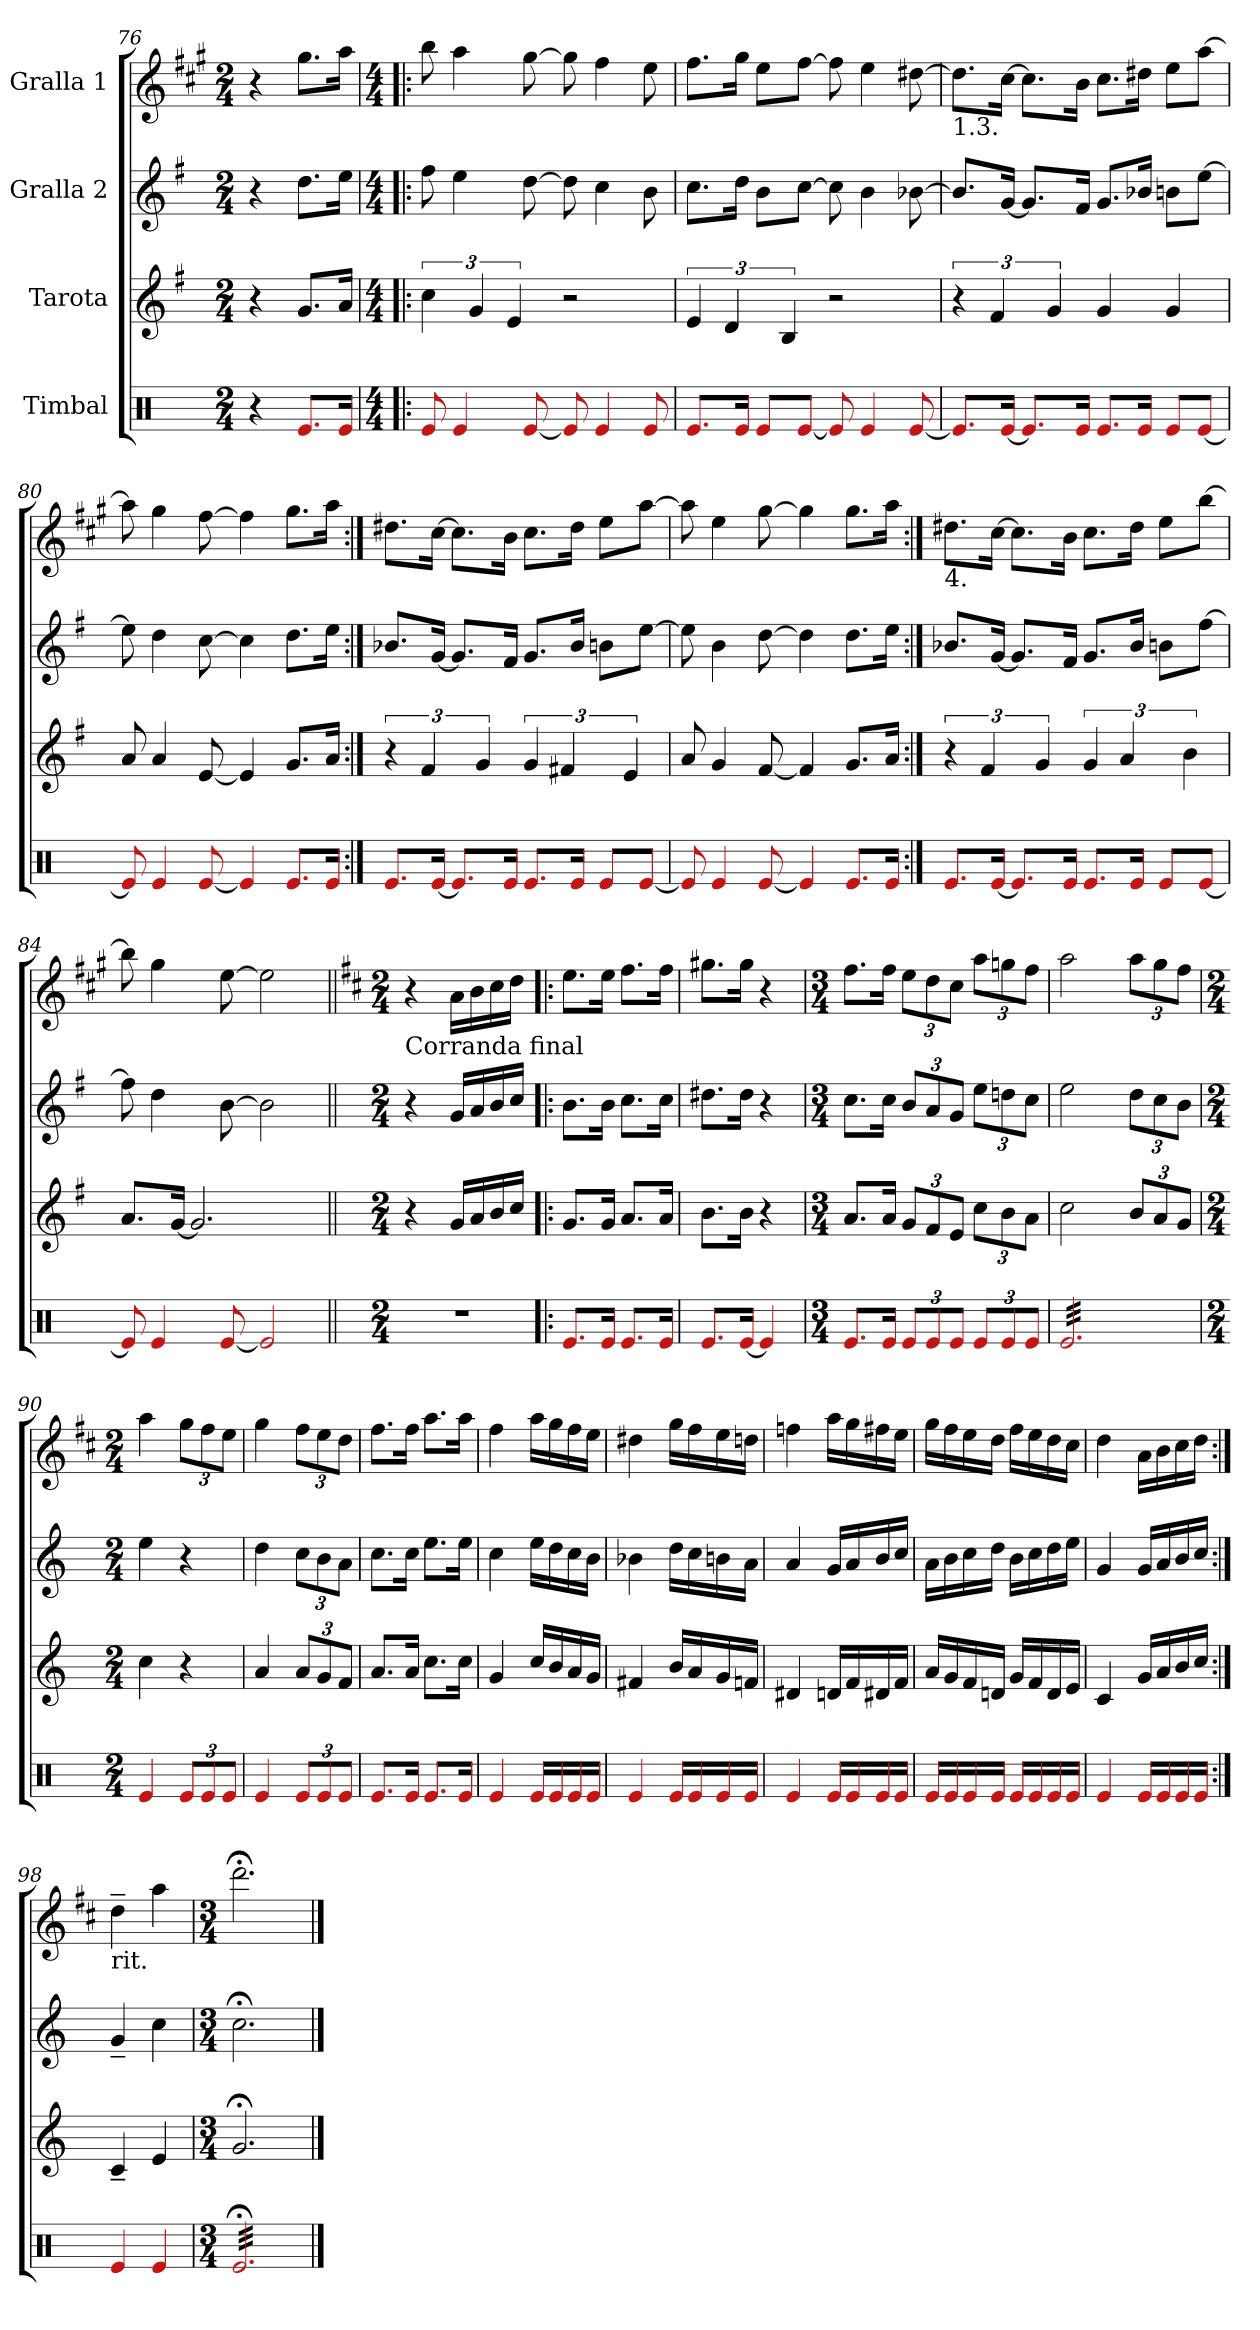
**kern	**kern	**kern	**kern
*part4	*part3	*part2	*part1
*staff4	*staff3	*staff2	*staff1
*I"Timbal	*I"Tarota	*I"Gralla 2	*I"Gralla 1
!!LO:LB:g=z
*clefX	*clefG2	*clefG2	*clefG2
*	*	*	*ITrd1c2
*k[]	*k[f#]	*k[f#]	*k[f#]
*	*G:	*G:	*G:
*M2/4	*M2/4	*M2/4	*M2/4
=76	=76	=76	=76
4r	4r	4r	4r
8.e/L	8.g/L	8.dd\L	8.ff#\L
16e/Jk	16a/Jk	16ee\Jk	16gg\Jk
=77!|:	=77!|:	=77!|:	=77!|:
*M4/4	*M4/4	*M4/4	*M4/4
8e/	6cc\	8ff#\	8aa\
4e/	.	4ee\	4gg\
.	6g/	.	.
.	6e/	.	.
[8e/	.	[8dd\	[8ff#\
8e/]	2r	8dd\]	8ff#\]
4e/	.	4cc\	4ee\
8e/	.	8b\	8dd\
=78	=78	=78	=78
8.e/L	6e/	8.cc\L	8.ee\L
.	6d/	.	.
16e/Jk	.	16dd\Jk	16ff#\Jk
8e/L	.	8b\L	8dd\L
.	6B/	.	.
[8e/J	.	[8cc\J	[8ee\J
8e/]	2r	8cc\]	8ee\]
4e/	.	4b\	4dd\
[8e/	.	[8b-X\	[8cc#X\
!!LO:PB:g=z
=79	=79	=79	=79
!	!	!	!LO:TX:b:t=1.3.
8.e/L]	6r	8.b-/L]	8.cc#\L]
.	6f#/	.	.
[16e/Jk	.	[16g/Jk	[16b\Jk
8.e/L]	.	8.g/L]	8.b\L]
.	6g/	.	.
16e/Jk	.	16f#/Jk	16a\Jk
8.e/L	4g/	8.g/L	8.b\L
16e/Jk	.	16b-X/Jk	16cc#X\Jk
8e/L	4g/	8bn\L	8dd\L
[8e/J	.	[8ee\J	[8gg\J
=80	=80	=80	=80
8e/]	8a/	8ee\]	8gg\]
4e/	4a/	4dd\	4ff#\
[8e/	[8e/	[8cc\	[8ee\
4e/]	4e/]	4cc\]	4ee\]
8.e/L	8.g/L	8.dd\L	8.ff#\L
16e/Jk	16a/Jk	16ee\Jk	16gg\Jk
=81:|!	=81:|!	=81:|!	=81:|!
8.e/L	6r	8.b-X/L	8.cc#X\L
.	6f#/	.	.
[16e/Jk	.	[16g/Jk	[16b\Jk
8.e/L]	.	8.g/L]	8.b\L]
.	6g/	.	.
16e/Jk	.	16f#/Jk	16a\Jk
8.e/L	6g/	8.g/L	8.b\L
.	6f#X/	.	.
16e/Jk	.	16b-/Jk	16cc#\Jk
8e/L	.	8bn\L	8dd\L
.	6e/	.	.
[8e/J	.	[8ee\J	[8gg\J
!!LO:LB:g=z
=82	=82	=82	=82
8e/]	8a/	8ee\]	8gg\]
4e/	4g/	4b\	4dd\
[8e/	[8f#/	[8dd\	[8ff#\
4e/]	4f#/]	4dd\]	4ff#\]
8.e/L	8.g/L	8.dd\L	8.ff#\L
16e/Jk	16a/Jk	16ee\Jk	16gg\Jk
=83:|!	=83:|!	=83:|!	=83:|!
!	!	!	!LO:TX:b:t=4.
8.e/L	6r	8.b-X/L	8.cc#X\L
.	6f#/	.	.
[16e/Jk	.	[16g/Jk	[16b\Jk
8.e/L]	.	8.g/L]	8.b\L]
.	6g/	.	.
16e/Jk	.	16f#/Jk	16a\Jk
8.e/L	6g/	8.g/L	8.b\L
.	6a/	.	.
16e/Jk	.	16b-/Jk	16cc#\Jk
8e/L	.	8bn\L	8dd\L
.	6b\	.	.
[8e/J	.	[8ff#\J	[8aa\J
=84	=84	=84	=84
8e/]	8.a/L	8ff#\]	8aa\]
4e/	.	4dd\	4ff#\
.	[16g/Jk	.	.
.	2.g/]	.	.
[8e/	.	[8b\	[8dd\
2e/]	.	2b\]	2dd\]
=85||	=85||	=85||	=85||
*	*k[]	*k[]	*k[]
*	*C:	*C:	*C:
*M2/4	*M2/4	*M2/4	*M2/4
!	!	!	!LO:TX:b:t=Corranda final
2r	4r	4r	4r
.	16g/LL	16g/LL	16g\LL
.	16a/	16a/	16a\
.	16b/	16b/	16b\
.	16cc/JJ	16cc/JJ	16cc\JJ
!!LO:LB:g=z
=86!|:	=86!|:	=86!|:	=86!|:
8.e/L	8.g/L	8.b\L	8.dd\L
16e/Jk	16g/Jk	16b\Jk	16dd\Jk
8.e/L	8.a/L	8.cc\L	8.ee\L
16e/Jk	16a/Jk	16cc\Jk	16ee\Jk
=87	=87	=87	=87
8.e/L	8.b\L	8.dd#X\L	8.ff#X\L
[16e/Jk	16b\Jk	16dd#\Jk	16ff#\Jk
4e/]	4r	4r	4r
=88	=88	=88	=88
*M3/4	*M3/4	*M3/4	*M3/4
8.e/L	8.a/L	8.cc\L	8.ee\L
16e/Jk	16a/Jk	16cc\Jk	16ee\Jk
*Xbrackettup	*Xbrackettup	*Xbrackettup	*Xbrackettup
12e/L	12g/L	12b/L	12dd\L
12e/	12f/	12a/	12cc\
12e/J	12e/J	12g/J	12b\J
12e/L	12cc\L	12ee\L	12gg\L
12e/	12b\	12ddn\	12ffn\
12e/J	12a\J	12cc\J	12ee\J
=89	=89	=89	=89
*tremolo	*	*	*
32e/LLL	2cc\	2ee\	2gg\
32e/	.	.	.
32e/	.	.	.
32e/	.	.	.
32e/	.	.	.
32e/	.	.	.
32e/	.	.	.
32e/	.	.	.
32e/	.	.	.
32e/	.	.	.
32e/	.	.	.
32e/	.	.	.
32e/	.	.	.
32e/	.	.	.
32e/	.	.	.
32e/	.	.	.
32e/	12b/L	12dd\L	12gg\L
32e/	.	.	.
32e/	.	.	.
.	12a/	12cc\	12ff\
32e/	.	.	.
32e/	.	.	.
32e/	.	.	.
.	12g/J	12b\J	12ee\J
32e/	.	.	.
32e/JJJ	.	.	.
*Xtremolo	*	*	*
=90	=90	=90	=90
*M2/4	*M2/4	*M2/4	*M2/4
4e/	4cc\	4ee\	4gg\
12e/L	4r	4r	12ff\L
12e/	.	.	12ee\
12e/J	.	.	12dd\J
=91	=91	=91	=91
4e/	4a/	4dd\	4ff\
12e/L	12a/L	12cc\L	12ee\L
12e/	12g/	12b\	12dd\
12e/J	12f/J	12a\J	12cc\J
!!LO:PB:g=z
=92	=92	=92	=92
8.e/L	8.a/L	8.cc\L	8.ee\L
16e/Jk	16a/Jk	16cc\Jk	16ee\Jk
8.e/L	8.cc\L	8.ee\L	8.gg\L
16e/Jk	16cc\Jk	16ee\Jk	16gg\Jk
=93	=93	=93	=93
4e/	4g/	4cc\	4ee\
16e/LL	16cc/LL	16ee\LL	16gg\LL
16e/	16b/	16dd\	16ff\
16e/	16a/	16cc\	16ee\
16e/JJ	16g/JJ	16b\JJ	16dd\JJ
=94	=94	=94	=94
4e/	4f#X/	4b-X\	4cc#X\
16e/LL	16b/LL	16dd\LL	16ff\LL
16e/	16a/	16cc\	16ee\
16e/	16g/	16bn\	16dd\
16e/JJ	16fn/JJ	16a\JJ	16ccn\JJ
=95	=95	=95	=95
4e/	4d#X/	4a/	4ee-X\
16e/LL	16dn/LL	16g/LL	16gg\LL
16e/	16f/	16a/	16ff\
16e/	16d#X/	16b/	16een\
16e/JJ	16f/JJ	16cc/JJ	16dd\JJ
=96	=96	=96	=96
16e/LL	16a/LL	16a\LL	16ff\LL
16e/	16g/	16b\	16ee\
16e/	16f/	16cc\	16dd\
16e/JJ	16dn/JJ	16dd\JJ	16cc\JJ
16e/LL	16g/LL	16b\LL	16ee\LL
16e/	16f/	16cc\	16dd\
16e/	16d/	16dd\	16cc\
16e/JJ	16e/JJ	16ee\JJ	16b\JJ
!!LO:LB:g=z
=97	=97	=97	=97
4e/	4c/	4g/	4cc\
16e/LL	16g/LL	16g/LL	16g\LL
16e/	16a/	16a/	16a\
16e/	16b/	16b/	16b\
16e/JJ	16cc/JJ	16cc/JJ	16cc\JJ
=98:|!	=98:|!	=98:|!	=98:|!
!	!	!	!LO:TX:b:t=rit.
4e/	4c~/	4g~/	4cc~\
4e/	4e/	4cc\	4gg\
=99	=99	=99	=99
*M3/4	*M3/4	*M3/4	*M3/4
*tremolo	*	*	*
32e;</LLL	2.g;</	2.cc;<\	2.ccc;<\
32e;</	.	.	.
32e;</	.	.	.
32e;</	.	.	.
32e;</	.	.	.
32e;</	.	.	.
32e;</	.	.	.
32e;</	.	.	.
32e;</	.	.	.
32e;</	.	.	.
32e;</	.	.	.
32e;</	.	.	.
32e;</	.	.	.
32e;</	.	.	.
32e;</	.	.	.
32e;</	.	.	.
32e;</	.	.	.
32e;</	.	.	.
32e;</	.	.	.
32e;</	.	.	.
32e;</	.	.	.
32e;</	.	.	.
32e;</	.	.	.
32e;</JJJ	.	.	.
*Xtremolo	*	*	*
==	==	==	==
*-	*-	*-	*-
